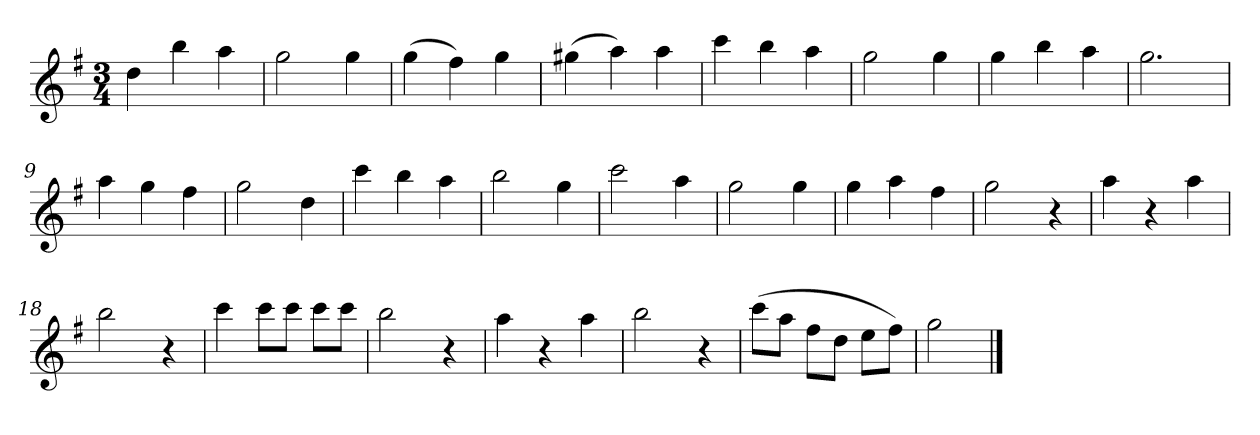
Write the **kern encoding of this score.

**kern
*part1
*staff1
*clefG2
*k[f#]
*G:
*M3/4
*MM120
=1
4dd
4bb
4aa
=2
2gg
4gg
=3
(4gg
4ff#)
4gg
=4
(4gg#X
4aa)
4aa
=5
4ccc
4bb
4aa
=6
2gg
4gg
=7
4gg
4bb
4aa
=8
2.gg
=9
4aa
4gg
4ff#
=10
2gg
4dd
=11
4ccc
4bb
4aa
=12
2bb
4gg
=13
2ccc
4aa
=14
2gg
4gg
=15
4gg
4aa
4ff#
=16
2gg
4r
=17
4aa
4r
4aa
=18
2bb
4r
=19
4ccc
8ccc\L
8ccc\J
8ccc\L
8ccc\J
=20
2bb
4r
=21
4aa
4r
4aa
=22
2bb
4r
=23
(8ccc\L
8aa\J
8ff#\L
8dd\J
8ee\L
8ff#\J)
=24
2gg
==
*-
